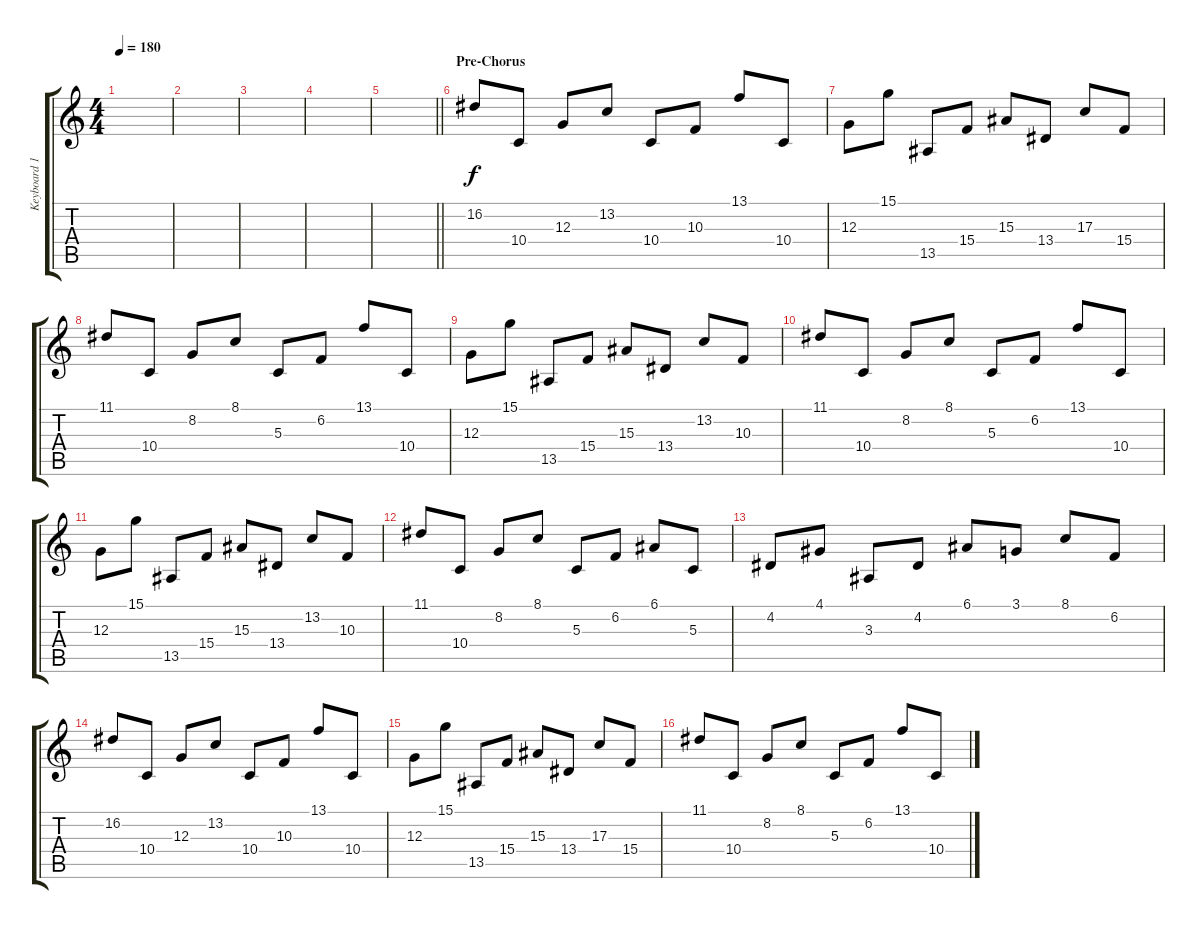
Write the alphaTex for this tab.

\track ("Keyboard 1" "Keyboard 1") {instrument lead2sawtooth}
\staff {score tabs}
\tuning (E4 B3 G3 D3 A2 E2) {hide}
\ts (4 4)
\tempo 180
\clef g2
\ks c
|
|
|
|
\barLineRight lightlight
|
\section ("" "Pre-Chorus")
16.2.8 10.4.8 12.3.8 13.2.8 10.4.8 10.3.8 13.1.8 10.4.8 |
12.3.8 15.1.8 13.5.8 15.4.8 15.3.8 13.4.8 17.3.8 15.4.8 |
11.1.8 10.4.8 8.2.8 8.1.8 5.3.8 6.2.8 13.1.8 10.4.8 |
12.3.8 15.1.8 13.5.8 15.4.8 15.3.8 13.4.8 13.2.8 10.3.8 |
11.1.8 10.4.8 8.2.8 8.1.8 5.3.8 6.2.8 13.1.8 10.4.8 |
12.3.8 15.1.8 13.5.8 15.4.8 15.3.8 13.4.8 13.2.8 10.3.8 |
11.1.8 10.4.8 8.2.8 8.1.8 5.3.8 6.2.8 6.1.8 5.3.8 |
4.2.8 4.1.8 3.3.8 4.2.8 6.1.8 3.1.8 8.1.8 6.2.8 |
16.2.8 10.4.8 12.3.8 13.2.8 10.4.8 10.3.8 13.1.8 10.4.8 |
12.3.8 15.1.8 13.5.8 15.4.8 15.3.8 13.4.8 17.3.8 15.4.8 |
11.1.8 10.4.8 8.2.8 8.1.8 5.3.8 6.2.8 13.1.8 10.4.8
